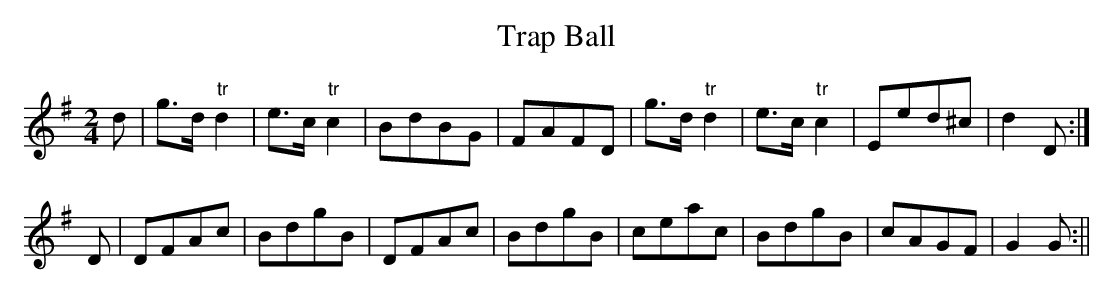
X:1
T:Trap Ball
M:2/4
L:1/8
K:G
d|g>d "tr"d2|e>c "tr"c2|BdBG|FAFD|g>d "tr"d2|e>c "tr"c2|Eed^c|d2 D:|
D|DFAc|BdgB|DFAc|BdgB|ceac|BdgB|cAGF|G2 G:||
